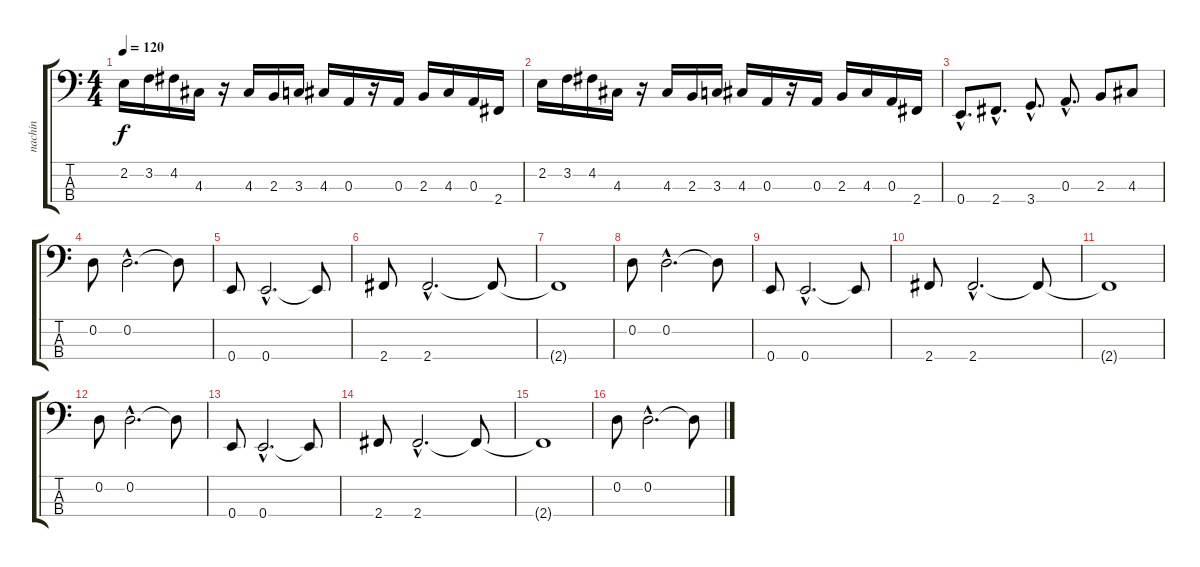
\track ("nachin" "nachin") {instrument electricbasspick}
\staff {score tabs}
\tuning (G2 D2 A1 E1) {hide}
\ts (4 4)
\tempo 120
\clef f4
\ks c
2.2.16{dy f} 3.2.16 4.2.16 4.3.16 r.16 4.3.16 2.3.16 3.3.16 4.3.16 0.3.16 r.16 0.3.16 2.3.16 4.3.16 0.3.16 2.4.16 |
2.2.16 3.2.16 4.2.16 4.3.16 r.16 4.3.16 2.3.16 3.3.16 4.3.16 0.3.16 r.16 0.3.16 2.3.16 4.3.16 0.3.16 2.4.16 |
0.4{hac}.8{d} 2.4{hac}.8{d} 3.4{hac}.8{d} 0.3{hac}.8{d} 2.3.8 4.3.8 |
0.2.8 0.2{hac}.2{d} 0.2{t}.8 |
0.4.8 0.4{hac}.2{d} 0.4{t}.8 |
2.4.8 2.4{hac}.2{d} 2.4{t}.8 |
2.4{t}.1 |
0.2.8 0.2{hac}.2{d} 0.2{t}.8 |
0.4.8 0.4{hac}.2{d} 0.4{t}.8 |
2.4.8 2.4{hac}.2{d} 2.4{t}.8 |
2.4{t}.1 |
0.2.8 0.2{hac}.2{d} 0.2{t}.8 |
0.4.8 0.4{hac}.2{d} 0.4{t}.8 |
2.4.8 2.4{hac}.2{d} 2.4{t}.8 |
2.4{t}.1 |
0.2.8 0.2{hac}.2{d} 0.2{t}.8
